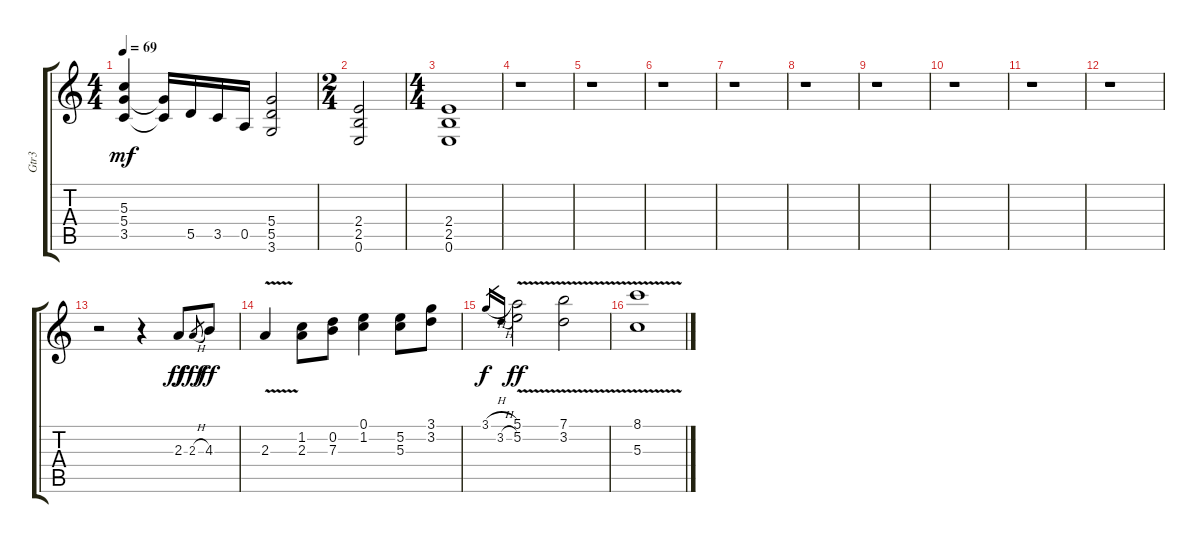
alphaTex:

\track ("Gtr3" "Gtr3") {instrument distortionguitar}
\staff {score tabs}
\tuning (E4 B3 G3 D3 A2 E2) {hide}
\ts (4 4)
\tempo 69
\clef g2
\ks c
(5.3 5.4 3.5).4{dy mf} (5.4{t} 3.5{t}).16 5.5.16 3.5.16 0.5.16 (5.4 5.5 3.6).2 |
\ts (2 4)
(2.4 2.5 0.6).2 |
\ts (4 4)
(2.4 2.5 0.6).1 |
r.1 |
r.1 |
r.1 |
r.1 |
r.1 |
r.1 |
r.1 |
r.1 |
r.1 |
r.2 r.4 2.3.8{dy ff} 2.3{h}.8{gr dy fff} 4.3.8{dy ff} |
2.3{v}.4 (1.2 2.3).8 (0.2 7.3).8 (0.1 1.2).4 (5.2 5.3).8 (3.1 3.2).8 |
3.1{h}.16{gr dy f} 3.2{h}.16{gr} (5.1{v} 5.2{v}).2{dy ff} (7.1{v} 3.2{v}).2 |
(8.1{v} 5.3{v}).1
